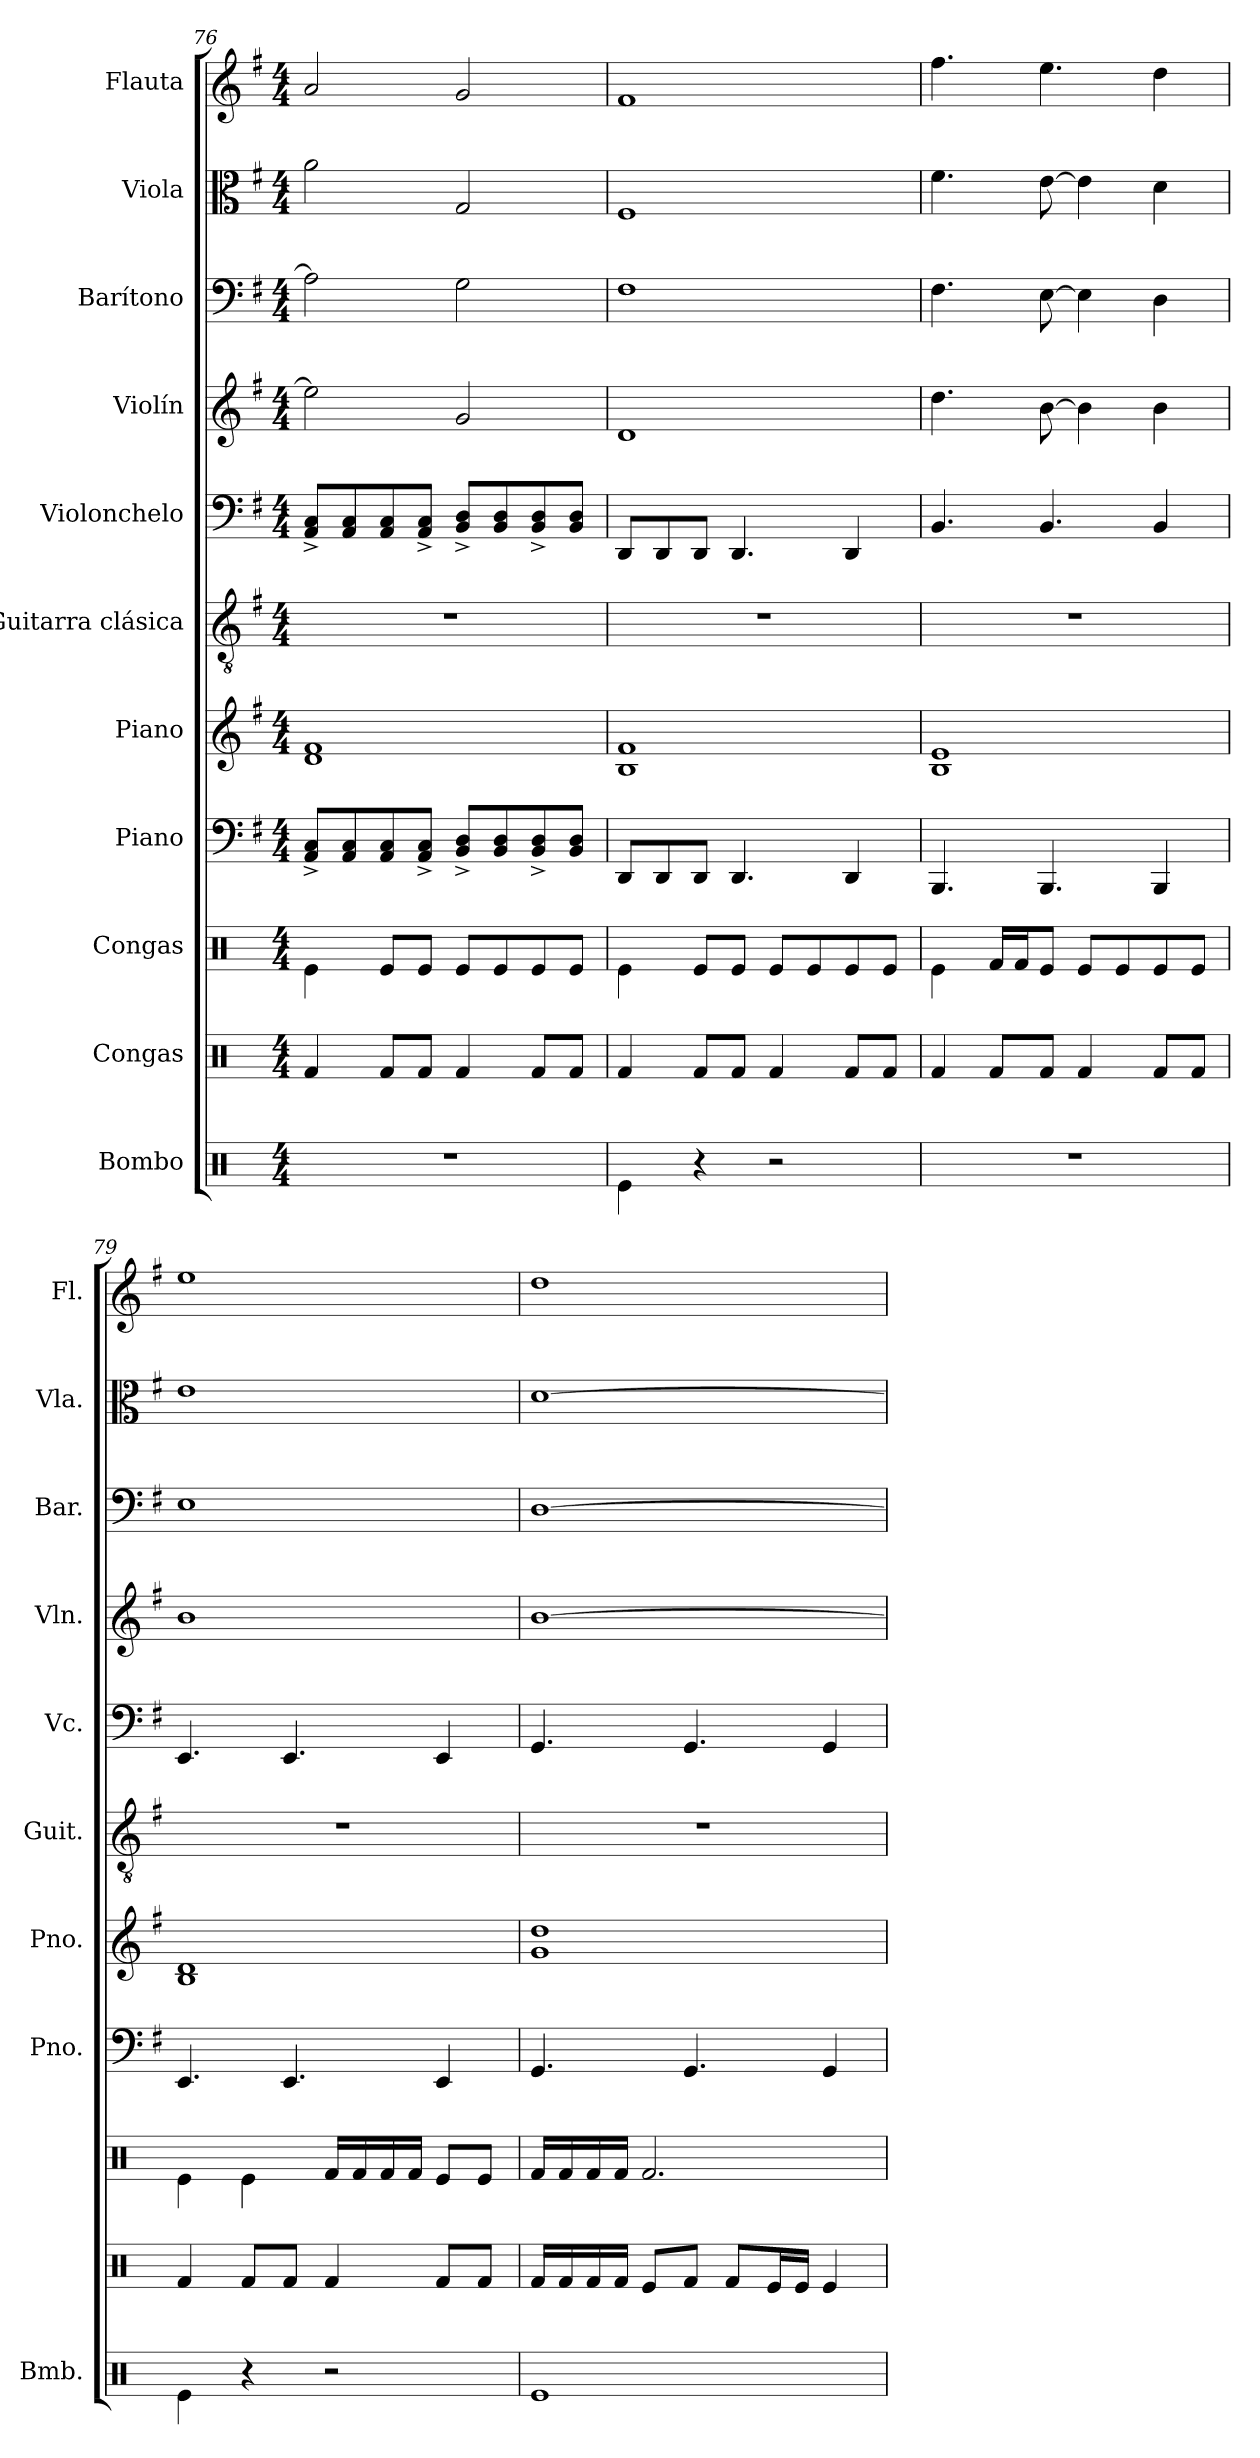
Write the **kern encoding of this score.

**kern	**kern	**kern	**kern	**kern	**kern	**kern	**kern	**kern	**kern	**kern
*part11	*part10	*part9	*part8	*part7	*part6	*part5	*part4	*part3	*part2	*part1
*staff11	*staff10	*staff9	*staff8	*staff7	*staff6	*staff5	*staff4	*staff3	*staff2	*staff1
*I"Bombo	*I"Congas	*I"Congas	*I"Piano	*I"Piano	*I"Guitarra clásica	*I"Violonchelo	*I"Violín	*I"Barítono	*I"Viola	*I"Flauta
*I'Bmb.	*	*	*I'Pno.	*I'Pno.	*I'Guit.	*I'Vc.	*I'Vln.	*I'Bar.	*I'Vla.	*I'Fl.
*clefX	*clefX	*clefX	*clefF4	*clefG2	*clefGv2	*clefF4	*clefG2	*clefF4	*clefC3	*clefG2
*k[]	*k[]	*k[]	*k[f#]	*k[f#]	*k[f#]	*k[f#]	*k[f#]	*k[f#]	*k[f#]	*k[f#]
*M4/4	*M4/4	*M4/4	*M4/4	*M4/4	*M4/4	*M4/4	*M4/4	*M4/4	*M4/4	*M4/4
=76	=76	=76	=76	=76	=76	=76	=76	=76	=76	=76
1r	4Rf/	4Re\	8AA/^ 8C/^L	1d 1f#	1r	8AA/^ 8C/^L	2ee\]	2A\]	2a\	2a/
.	.	.	8AA/ 8C/	.	.	8AA/ 8C/	.	.	.	.
.	8Rf/L	8Re/L	8AA/ 8C/	.	.	8AA/ 8C/	.	.	.	.
.	8Rf/J	8Re/J	8AA/^ 8C/^J	.	.	8AA/^ 8C/^J	.	.	.	.
.	4Rf/	8Re/L	8BB/^ 8D/^L	.	.	8BB/^ 8D/^L	2g/	2G\	2G/	2g/
.	.	8Re/	8BB/ 8D/	.	.	8BB/ 8D/	.	.	.	.
.	8Rf/L	8Re/	8BB/^ 8D/^	.	.	8BB/^ 8D/^	.	.	.	.
.	8Rf/J	8Re/J	8BB/ 8D/J	.	.	8BB/ 8D/J	.	.	.	.
!!LO:PB:g=z
=77	=77	=77	=77	=77	=77	=77	=77	=77	=77	=77
4Re\	4Rf/	4Re\	8DD/L	1B 1f#	1r	8DD/L	1d	1F#	1F#	1f#
.	.	.	8DD/	.	.	8DD/	.	.	.	.
4r	8Rf/L	8Re/L	8DD/J	.	.	8DD/J	.	.	.	.
.	8Rf/J	8Re/J	4.DD/	.	.	4.DD/	.	.	.	.
2r	4Rf/	8Re/L	.	.	.	.	.	.	.	.
.	.	8Re/	.	.	.	.	.	.	.	.
.	8Rf/L	8Re/	4DD/	.	.	4DD/	.	.	.	.
.	8Rf/J	8Re/J	.	.	.	.	.	.	.	.
=78	=78	=78	=78	=78	=78	=78	=78	=78	=78	=78
1r	4Rf/	4Re\	4.BBB/	1B 1e	1r	4.BB/	4.dd\	4.F#\	4.f#\	4.ff#\
.	8Rf/L	16Rf/LL	.	.	.	.	.	.	.	.
.	.	16Rf/J	.	.	.	.	.	.	.	.
.	8Rf/J	8Re/J	4.BBB/	.	.	4.BB/	[8b\	[8E\	[8e\	4.ee\
.	4Rf/	8Re/L	.	.	.	.	4b\]	4E\]	4e\]	.
.	.	8Re/	.	.	.	.	.	.	.	.
.	8Rf/L	8Re/	4BBB/	.	.	4BB/	4b\	4D\	4d\	4dd\
.	8Rf/J	8Re/J	.	.	.	.	.	.	.	.
=79	=79	=79	=79	=79	=79	=79	=79	=79	=79	=79
4Re\	4Rf/	4Re\	4.EE/	1B 1d	1r	4.EE/	1b	1E	1e	1ee
4r	8Rf/L	4Re\	.	.	.	.	.	.	.	.
.	8Rf/J	.	4.EE/	.	.	4.EE/	.	.	.	.
2r	4Rf/	16Rf/LL	.	.	.	.	.	.	.	.
.	.	16Rf/	.	.	.	.	.	.	.	.
.	.	16Rf/	.	.	.	.	.	.	.	.
.	.	16Rf/JJ	.	.	.	.	.	.	.	.
.	8Rf/L	8Re/L	4EE/	.	.	4EE/	.	.	.	.
.	8Rf/J	8Re/J	.	.	.	.	.	.	.	.
=80	=80	=80	=80	=80	=80	=80	=80	=80	=80	=80
1Re	16Rf/LL	16Rf/LL	4.GG/	1g 1dd	1r	4.GG/	[1b	[1D	[1d	1dd
.	16Rf/	16Rf/	.	.	.	.	.	.	.	.
.	16Rf/	16Rf/	.	.	.	.	.	.	.	.
.	16Rf/JJ	16Rf/JJ	.	.	.	.	.	.	.	.
.	8Re/L	2.Rf/	.	.	.	.	.	.	.	.
.	8Rf/J	.	4.GG/	.	.	4.GG/	.	.	.	.
.	8Rf/L	.	.	.	.	.	.	.	.	.
.	16Re/L	.	.	.	.	.	.	.	.	.
.	16Re/JJ	.	.	.	.	.	.	.	.	.
.	4Re/	.	4GG/	.	.	4GG/	.	.	.	.
=	=	=	=	=	=	=	=	=	=	=
*-	*-	*-	*-	*-	*-	*-	*-	*-	*-	*-
